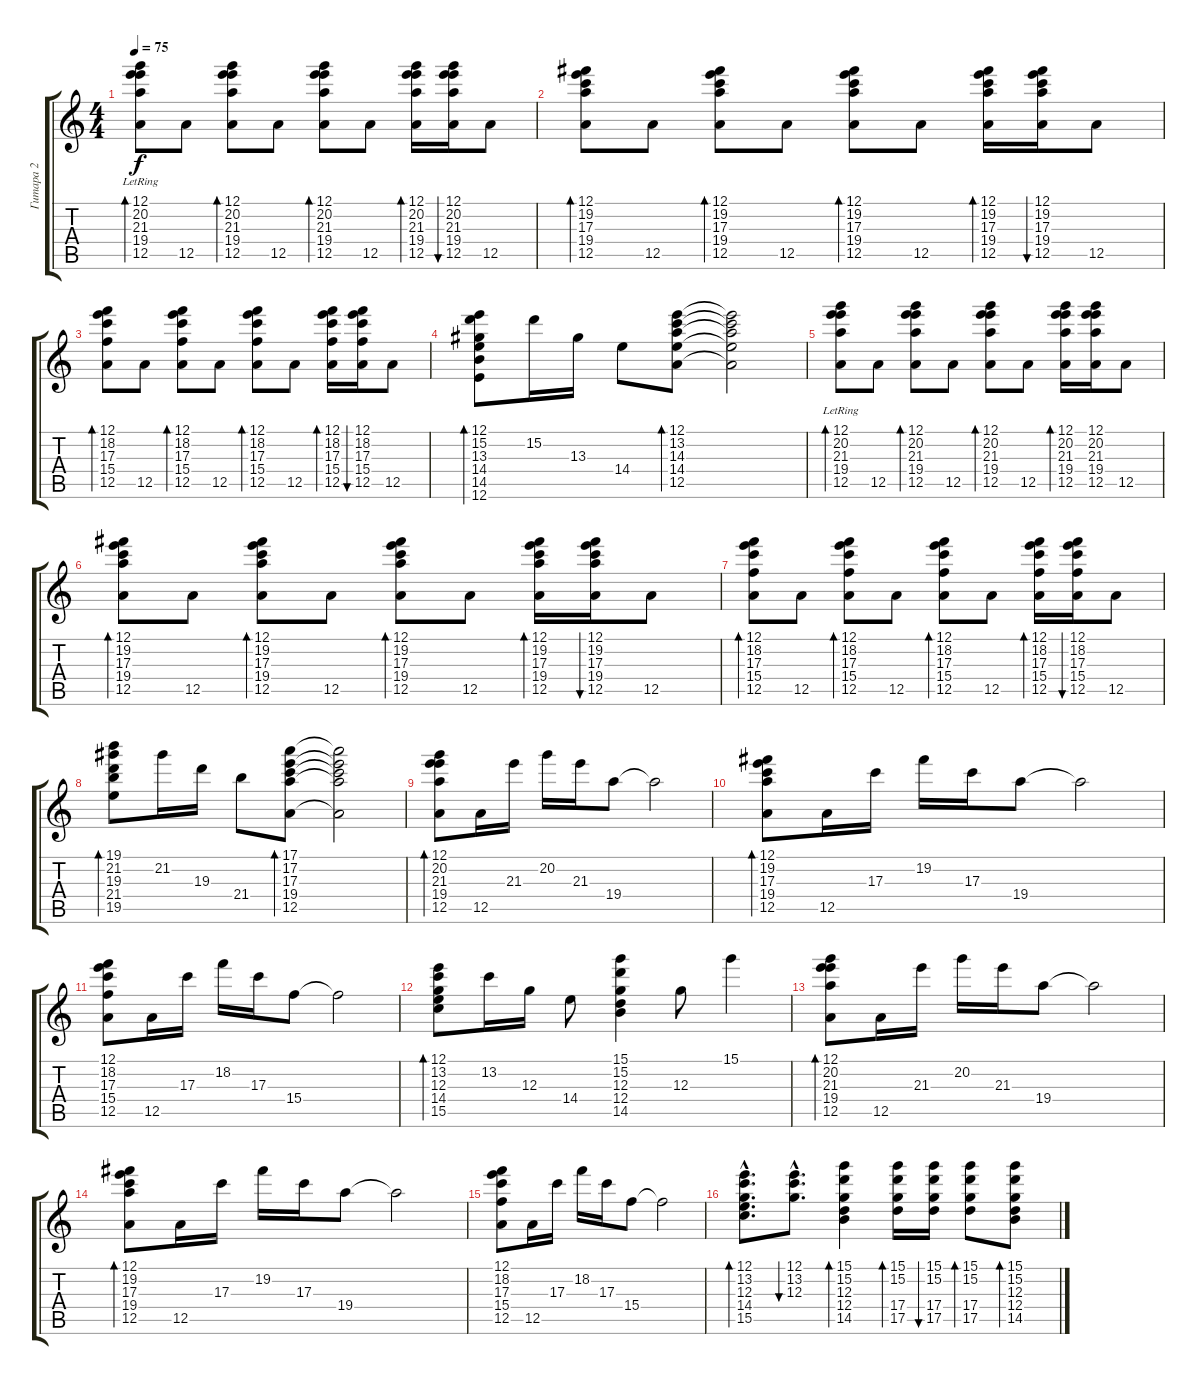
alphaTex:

\track ("Гитара 2" "Гитара 2") {instrument acousticguitarsteel}
\staff {score tabs}
\tuning (E4 B3 G3 D3 A2 E2) {hide}
\ts (4 4)
\tempo 75
\clef g2
\ks c
(12.1 20.2 21.3 19.4 12.5{lr}).8{bd 60 dy f instrument acousticguitarsteel} 12.5.8 (12.1 20.2 21.3 19.4 12.5).8{bd 60} 12.5.8 (12.1 20.2 21.3 19.4 12.5).8{bd 60} 12.5.8 (12.1 20.2 21.3 19.4 12.5).16{bd 60} (12.1 20.2 21.3 19.4 12.5).16{bu 60} 12.5.8 |
(12.1 19.2 17.3 19.4 12.5).8{bd 60} 12.5.8 (12.1 19.2 17.3 19.4 12.5).8{bd 60} 12.5.8 (12.1 19.2 17.3 19.4 12.5).8{bd 60} 12.5.8 (12.1 19.2 17.3 19.4 12.5).16{bd 60} (12.1 19.2 17.3 19.4 12.5).16{bu 60} 12.5.8 |
(12.1 18.2 17.3 15.4 12.5).8{bd 60} 12.5.8 (12.1 18.2 17.3 15.4 12.5).8{bd 60} 12.5.8 (12.1 18.2 17.3 15.4 12.5).8{bd 60} 12.5.8 (12.1 18.2 17.3 15.4 12.5).16{bd 60} (12.1 18.2 17.3 15.4 12.5).16{bu 60} 12.5.8 |
(12.1 15.2 13.3 14.4 14.5 12.6).8{bd 60} 15.2.16 13.3.16 14.4.8 (12.1 13.2 14.3 14.4 12.5).8{bd 30} (12.1{t} 13.2{t} 14.3{t} 14.4{t} 12.5{t}).2 |
(12.1 20.2 21.3 19.4 12.5{lr}).8{bd 60} 12.5.8 (12.1 20.2 21.3 19.4 12.5).8{bd 60} 12.5.8 (12.1 20.2 21.3 19.4 12.5).8{bd 60} 12.5.8 (12.1 20.2 21.3 19.4 12.5).16{bd 60} (12.1 20.2 21.3 19.4 12.5).16 12.5.8 |
(12.1 19.2 17.3 19.4 12.5).8{bd 60} 12.5.8 (12.1 19.2 17.3 19.4 12.5).8{bd 60} 12.5.8 (12.1 19.2 17.3 19.4 12.5).8{bd 60} 12.5.8 (12.1 19.2 17.3 19.4 12.5).16{bd 60} (12.1 19.2 17.3 19.4 12.5).16{bu 60} 12.5.8 |
(12.1 18.2 17.3 15.4 12.5).8{bd 60} 12.5.8 (12.1 18.2 17.3 15.4 12.5).8{bd 60} 12.5.8 (12.1 18.2 17.3 15.4 12.5).8{bd 60} 12.5.8 (12.1 18.2 17.3 15.4 12.5).16{bd 60} (12.1 18.2 17.3 15.4 12.5).16{bu 60} 12.5.8 |
(19.1 21.2 19.3 21.4 19.5).8{bd 120} 21.2.16 19.3.16 21.4.8 (17.1 17.2 17.3 19.4 12.5).8{bd 30} (17.1{t} 17.2{t} 17.3{t} 19.4{t} 12.5{t}).2 |
(12.1 20.2 21.3 19.4 12.5).8{bd 60} 12.5.16 21.3.16 20.2.16 21.3.16 19.4.8 19.4{t}.2 |
(12.1 19.2 17.3 19.4 12.5).8{bd 60} 12.5.16 17.3.16 19.2.16 17.3.16 19.4.8 19.4{t}.2 |
(12.1 18.2 17.3 15.4 12.5).8 12.5.16 17.3.16 18.2.16 17.3.16 15.4.8 15.4{t}.2 |
(12.1 13.2 12.3 14.4 15.5).8{bd 60} 13.2.16 12.3.16 14.4.8 (15.1 15.2 12.3 12.4 14.5).4 12.3.8 15.1.4 |
(12.1 20.2 21.3 19.4 12.5).8{bd 60} 12.5.16 21.3.16 20.2.16 21.3.16 19.4.8 19.4{t}.2 |
(12.1 19.2 17.3 19.4 12.5).8{bd 60} 12.5.16 17.3.16 19.2.16 17.3.16 19.4.8 19.4{t}.2 |
(12.1 18.2 17.3 15.4 12.5).8 12.5.16 17.3.16 18.2.16 17.3.16 15.4.8 15.4{t}.2 |
(12.1{hac} 13.2{hac} 12.3{hac} 14.4{hac} 15.5{hac}).8{d bd 60} (12.1{hac} 13.2{hac} 12.3{hac}).8{d bu 60} (15.1 15.2 12.3 12.4 14.5).4{bd 60} (15.1 15.2 17.4 17.5).16{bd 60} (15.1 15.2 17.4 17.5).16{bu 60} (15.1 15.2 17.4 17.5).8{bd 60} (15.1 15.2 12.3 12.4 14.5).8{bd 60}
